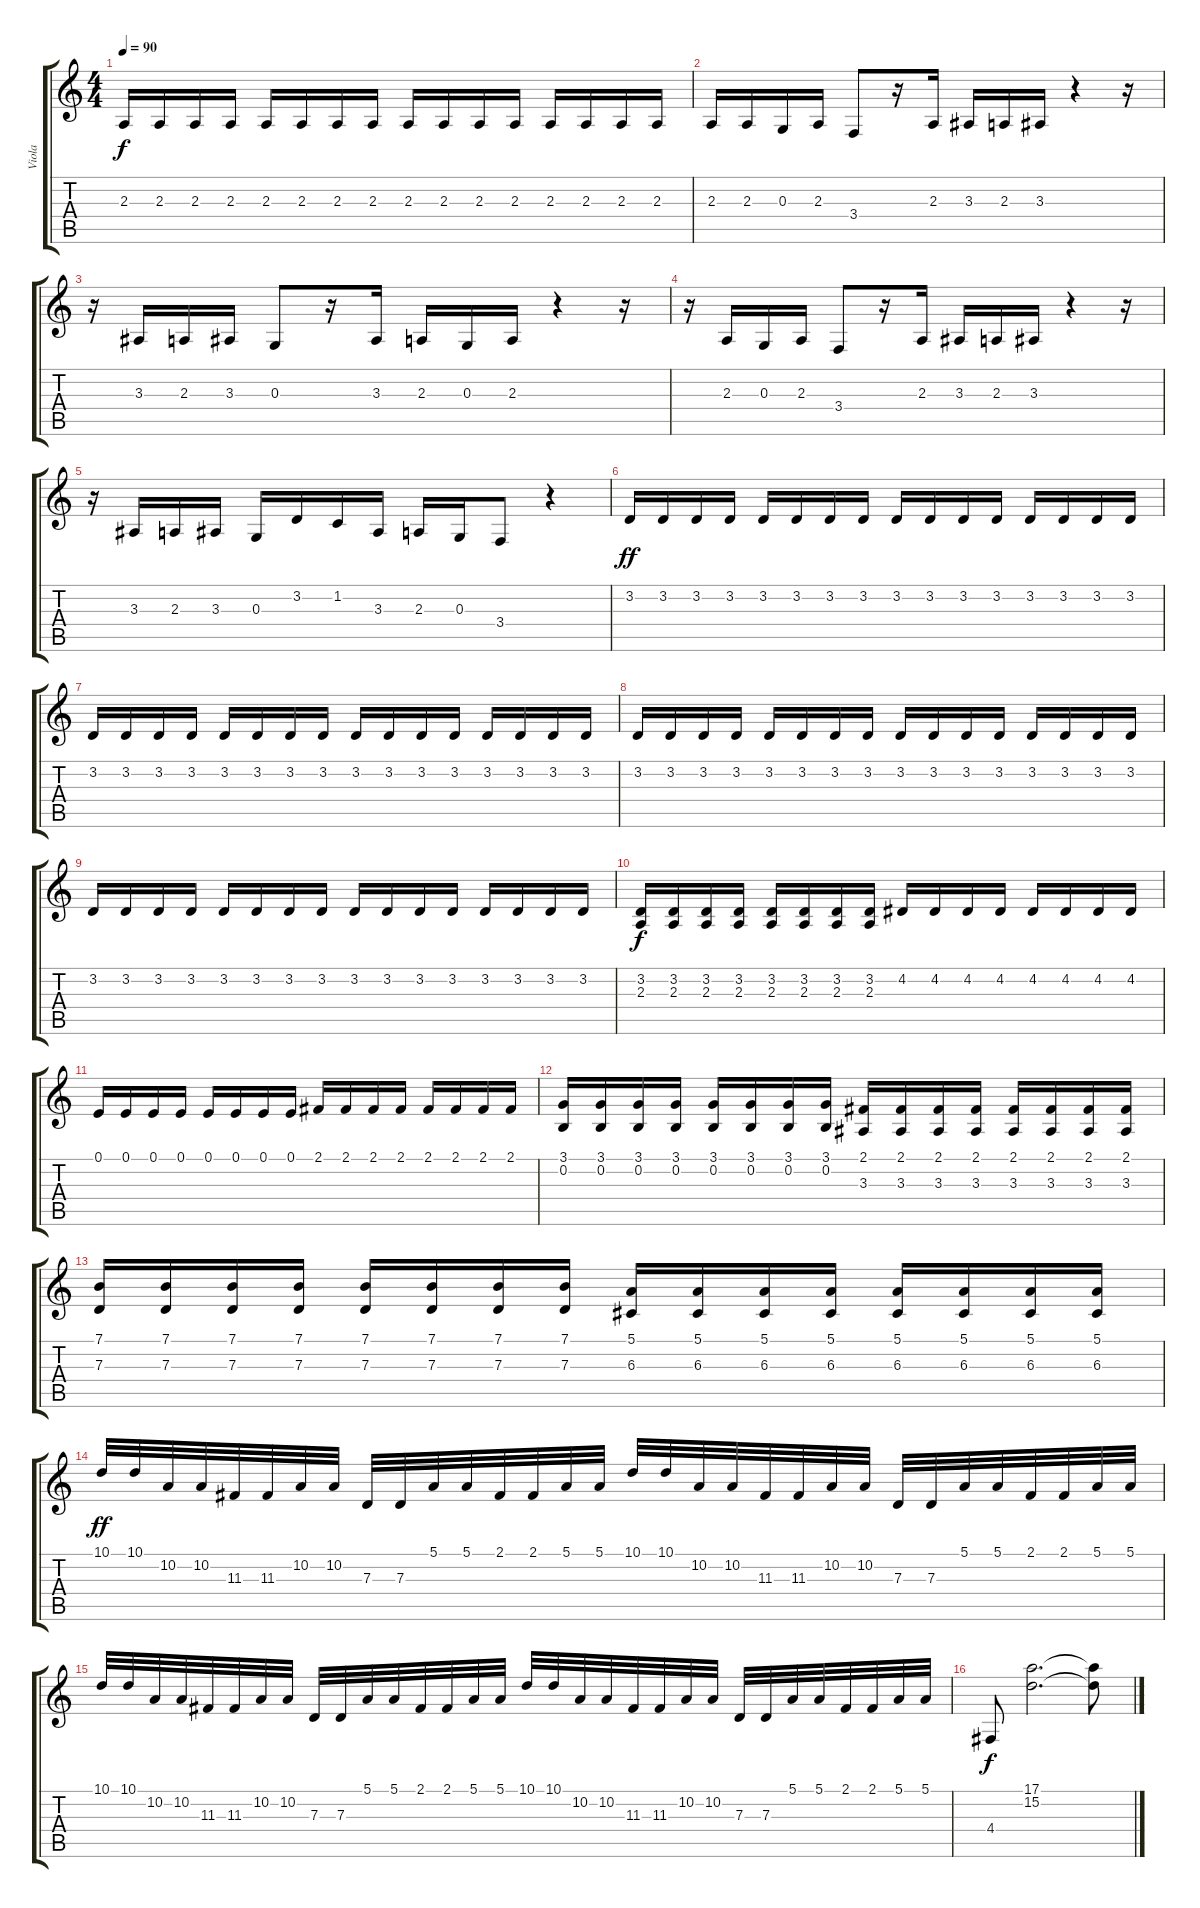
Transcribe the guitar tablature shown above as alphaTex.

\track ("Viola" "Viola") {instrument stringensemble1}
\staff {score tabs}
\tuning (E4 B3 G3 D3 A2 E2) {hide}
\ts (4 4)
\tempo 90
\clef g2
\ks c
2.3.16{dy f} 2.3.16 2.3.16 2.3.16 2.3.16 2.3.16 2.3.16 2.3.16 2.3.16 2.3.16 2.3.16 2.3.16 2.3.16 2.3.16 2.3.16 2.3.16 |
2.3.16 2.3.16 0.3.16 2.3.16 3.4.8 r.16 2.3.16 3.3.16 2.3.16 3.3.16 r.4 r.16 |
r.16 3.3.16 2.3.16 3.3.16 0.3.8 r.16 3.3.16 2.3.16 0.3.16 2.3.16 r.4 r.16 |
r.16 2.3.16 0.3.16 2.3.16 3.4.8 r.16 2.3.16 3.3.16 2.3.16 3.3.16 r.4 r.16 |
r.16 3.3.16 2.3.16 3.3.16 0.3.16 3.2.16 1.2.16 3.3.16 2.3.16 0.3.16 3.4.8 r.4 |
3.2.16{dy ff} 3.2.16 3.2.16 3.2.16 3.2.16 3.2.16 3.2.16 3.2.16 3.2.16 3.2.16 3.2.16 3.2.16 3.2.16 3.2.16 3.2.16 3.2.16 |
3.2.16 3.2.16 3.2.16 3.2.16 3.2.16 3.2.16 3.2.16 3.2.16 3.2.16 3.2.16 3.2.16 3.2.16 3.2.16 3.2.16 3.2.16 3.2.16 |
3.2.16 3.2.16 3.2.16 3.2.16 3.2.16 3.2.16 3.2.16 3.2.16 3.2.16 3.2.16 3.2.16 3.2.16 3.2.16 3.2.16 3.2.16 3.2.16 |
3.2.16 3.2.16 3.2.16 3.2.16 3.2.16 3.2.16 3.2.16 3.2.16 3.2.16 3.2.16 3.2.16 3.2.16 3.2.16 3.2.16 3.2.16 3.2.16 |
(3.2 2.3).16{dy f} (3.2 2.3).16 (3.2 2.3).16 (3.2 2.3).16 (3.2 2.3).16 (3.2 2.3).16 (3.2 2.3).16 (3.2 2.3).16 4.2.16 4.2.16 4.2.16 4.2.16 4.2.16 4.2.16 4.2.16 4.2.16 |
0.1.16 0.1.16 0.1.16 0.1.16 0.1.16 0.1.16 0.1.16 0.1.16 2.1.16 2.1.16 2.1.16 2.1.16 2.1.16 2.1.16 2.1.16 2.1.16 |
(3.1 0.2).16 (3.1 0.2).16 (3.1 0.2).16 (3.1 0.2).16 (3.1 0.2).16 (3.1 0.2).16 (3.1 0.2).16 (3.1 0.2).16 (2.1 3.3).16 (2.1 3.3).16 (2.1 3.3).16 (2.1 3.3).16 (2.1 3.3).16 (2.1 3.3).16 (2.1 3.3).16 (2.1 3.3).16 |
(7.1 7.3).16 (7.1 7.3).16 (7.1 7.3).16 (7.1 7.3).16 (7.1 7.3).16 (7.1 7.3).16 (7.1 7.3).16 (7.1 7.3).16 (5.1 6.3).16 (5.1 6.3).16 (5.1 6.3).16 (5.1 6.3).16 (5.1 6.3).16 (5.1 6.3).16 (5.1 6.3).16 (5.1 6.3).16 |
10.1.32{dy ff} 10.1.32 10.2.32 10.2.32 11.3.32 11.3.32 10.2.32 10.2.32 7.3.32 7.3.32 5.1.32 5.1.32 2.1.32 2.1.32 5.1.32 5.1.32 10.1.32 10.1.32 10.2.32 10.2.32 11.3.32 11.3.32 10.2.32 10.2.32 7.3.32 7.3.32 5.1.32 5.1.32 2.1.32 2.1.32 5.1.32 5.1.32 |
10.1.32 10.1.32 10.2.32 10.2.32 11.3.32 11.3.32 10.2.32 10.2.32 7.3.32 7.3.32 5.1.32 5.1.32 2.1.32 2.1.32 5.1.32 5.1.32 10.1.32 10.1.32 10.2.32 10.2.32 11.3.32 11.3.32 10.2.32 10.2.32 7.3.32 7.3.32 5.1.32 5.1.32 2.1.32 2.1.32 5.1.32 5.1.32 |
4.4.8{dy f} (17.1 15.2).2{d} (17.1{t} 15.2{t}).8
